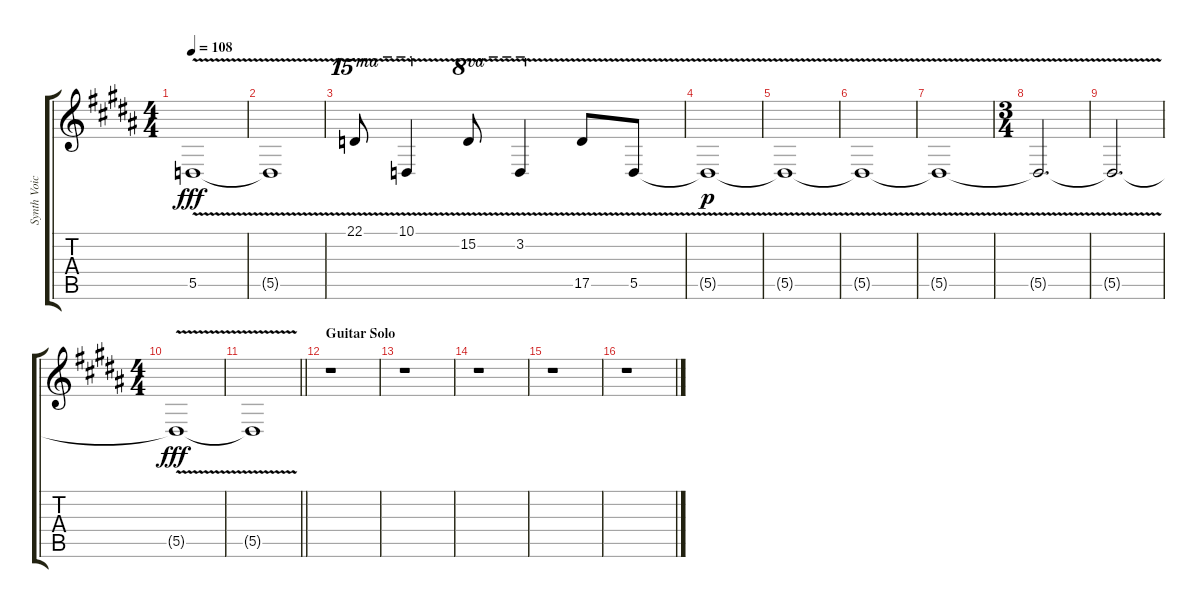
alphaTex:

\track ("Synth Voice / Cylinder" "Synth Voic") {instrument synthvoice}
\staff {score tabs}
\tuning (E4 B3 G3 D3 A2 E2) {hide}
\ts (4 4)
\tempo 108
\clef g2
\ks g#minor
5.5{v t}.1{dy fff} |
5.5{v t}.1 |
22.1{v}.8{ot 15ma} 10.1{v}.4{ot 15ma} 15.2{v}.8{ot 8va balance 16} 3.2{v}.4{ot 8va} 17.5{v}.8{balance 0} 5.5{v}.8 |
5.5{v t}.1{dy p} |
5.5{v t}.1 |
5.5{v t}.1 |
5.5{v t}.1 |
\ts (3 4)
5.5{v t}.2{d} |
5.5{v t}.2{d} |
\ts (4 4)
5.5{v t}.1{dy fff} |
\barLineRight lightlight
5.5{v t}.1 |
\section ("" "Guitar Solo")
r.1 |
r.1 |
r.1 |
r.1 |
r.1
